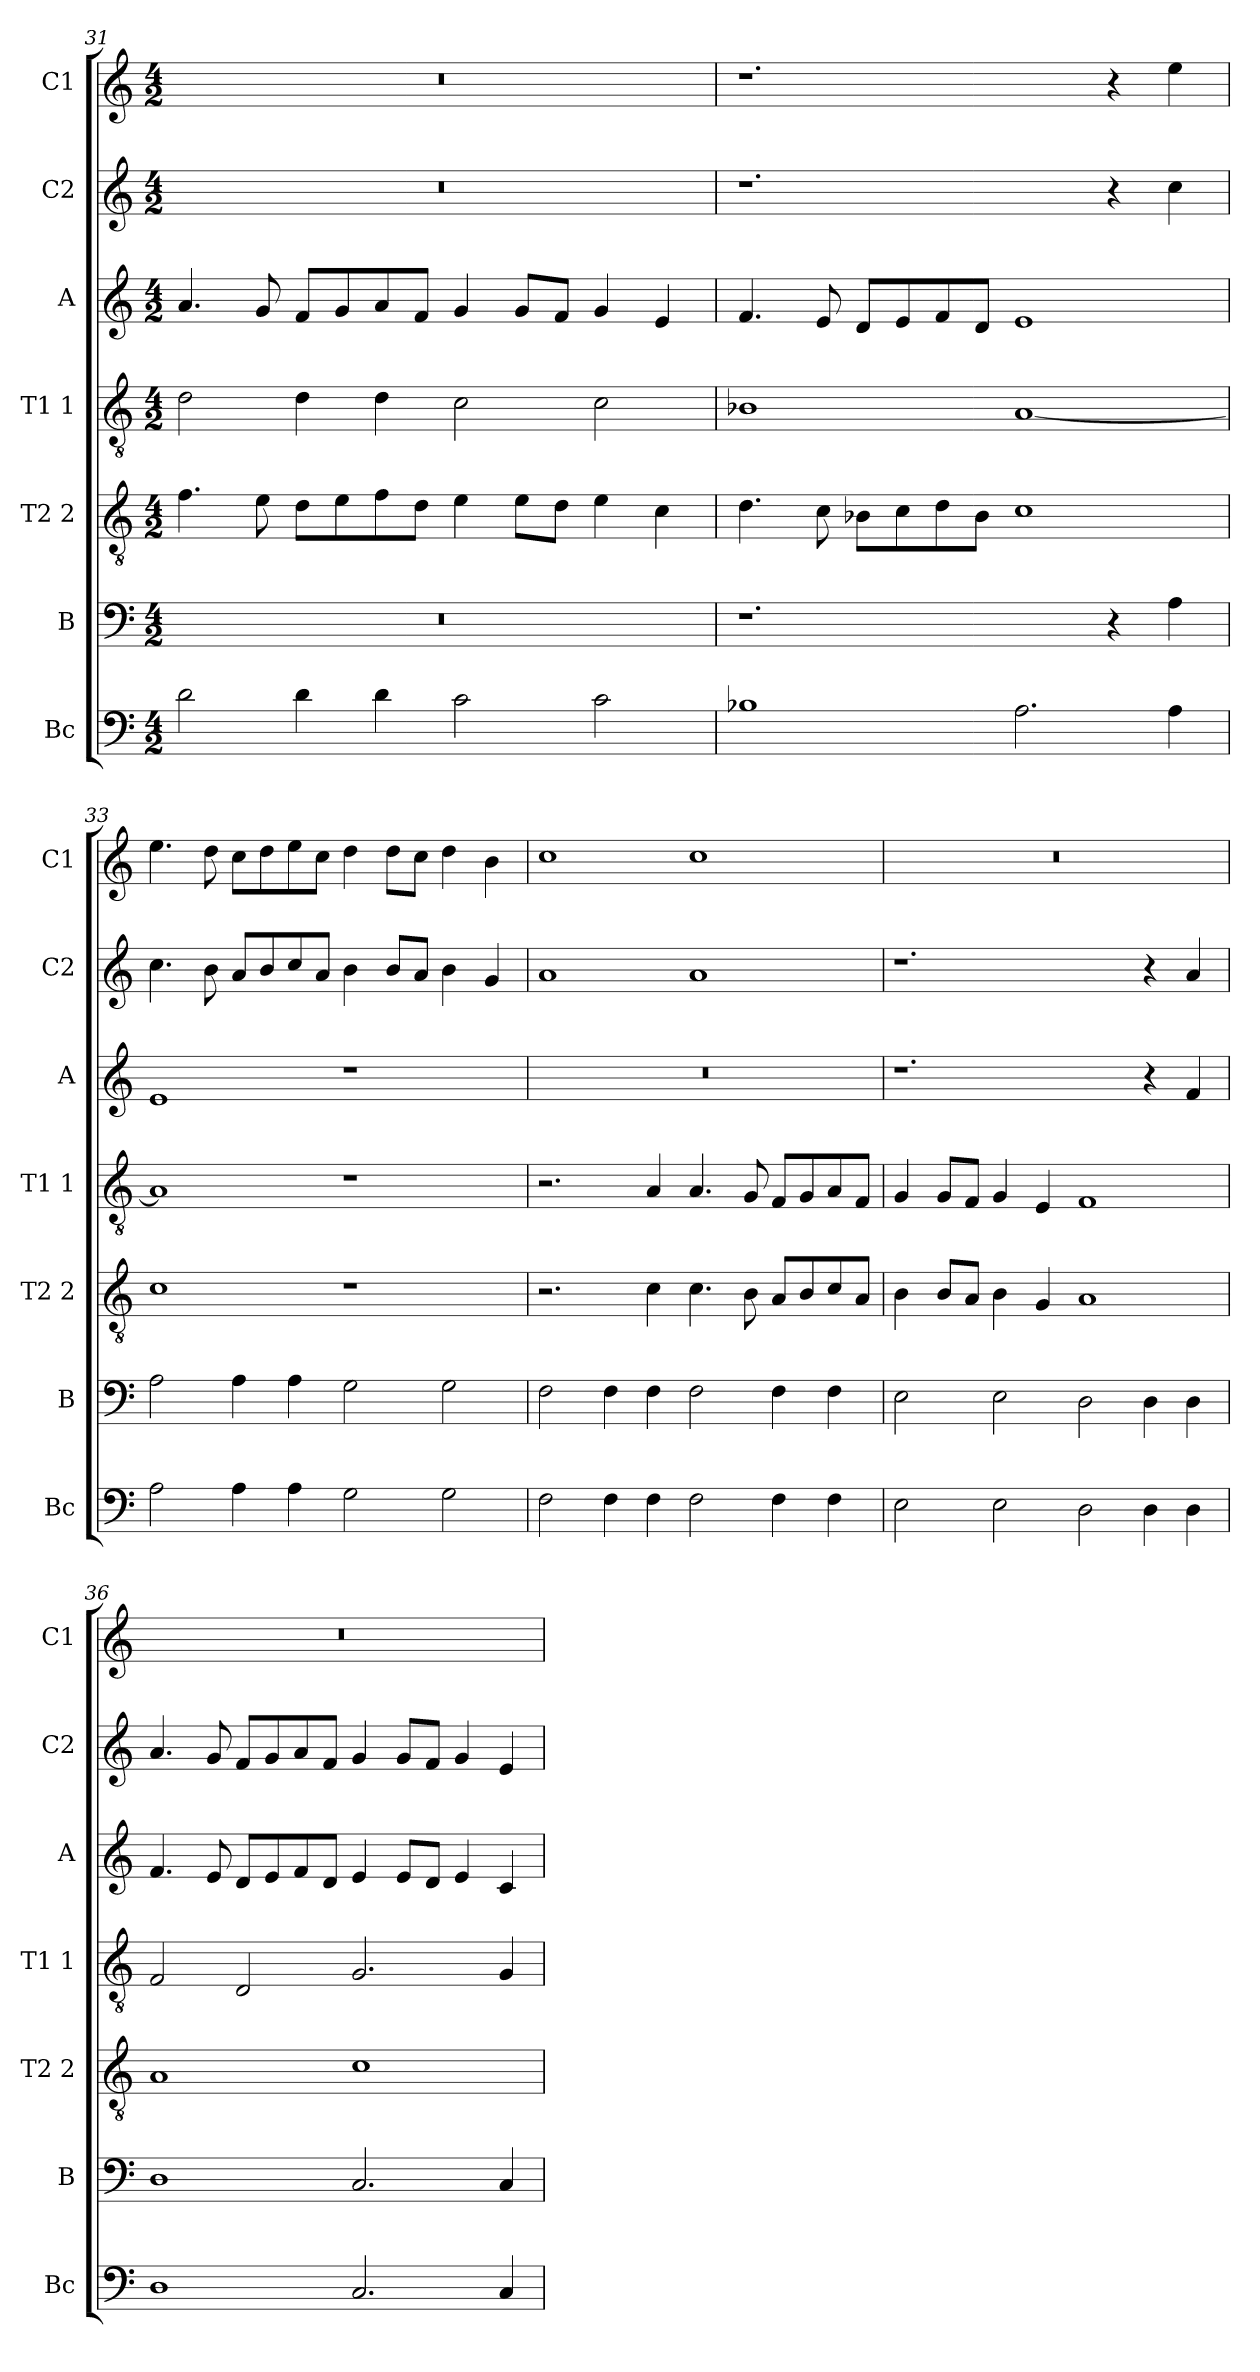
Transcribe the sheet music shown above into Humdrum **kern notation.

**kern	**kern	**kern	**kern	**kern	**kern	**kern
*part7	*part6	*part5	*part4	*part3	*part2	*part1
*staff7	*staff6	*staff5	*staff4	*staff3	*staff2	*staff1
*I"Bc	*I"B	*I"T2 2	*I"T1 1	*I"A	*I"C2	*I"C1
*I'Bc	*I'B	*I'T2 2	*I'T1 1	*I'A	*I'C2	*I'C1
*clefF4	*clefF4	*clefGv2	*clefGv2	*clefG2	*clefG2	*clefG2
*k[]	*k[]	*k[]	*k[]	*k[]	*k[]	*k[]
*M4/2	*M4/2	*M4/2	*M4/2	*M4/2	*M4/2	*M4/2
=31	=31	=31	=31	=31	=31	=31
2d\	0r	4.f\	2d\	4.a/	0r	0r
.	.	8e\	.	8g/	.	.
4d\	.	8d\L	4d\	8f/L	.	.
.	.	8e\	.	8g/	.	.
4d\	.	8f\	4d\	8a/	.	.
.	.	8d\J	.	8f/J	.	.
2c\	.	4e\	2c\	4g/	.	.
.	.	8e\L	.	8g/L	.	.
.	.	8d\J	.	8f/J	.	.
2c\	.	4e\	2c\	4g/	.	.
.	.	4c\	.	4e/	.	.
=32	=32	=32	=32	=32	=32	=32
1B-X	1.r	4.d\	1B-X	4.f/	1.r	1.r
.	.	8c\	.	8e/	.	.
.	.	8B-X\L	.	8d/L	.	.
.	.	8c\	.	8e/	.	.
.	.	8d\	.	8f/	.	.
.	.	8B-\J	.	8d/J	.	.
2.A\	.	1c	[1A	1e	.	.
.	4r	.	.	.	4r	4r
4A\	4A\	.	.	.	4cc\	4ee\
!!LO:PB:g=z
=33	=33	=33	=33	=33	=33	=33
2A\	2A\	1c	1A]	1e	4.cc\	4.ee\
.	.	.	.	.	8b\	8dd\
4A\	4A\	.	.	.	8a/L	8cc\L
.	.	.	.	.	8b/	8dd\
4A\	4A\	.	.	.	8cc/	8ee\
.	.	.	.	.	8a/J	8cc\J
2G\	2G\	1r	1r	1r	4b\	4dd\
.	.	.	.	.	8b/L	8dd\L
.	.	.	.	.	8a/J	8cc\J
2G\	2G\	.	.	.	4b\	4dd\
.	.	.	.	.	4g/	4b\
=34	=34	=34	=34	=34	=34	=34
2F\	2F\	2.r	2.r	0r	1a	1cc
4F\	4F\	.	.	.	.	.
4F\	4F\	4c\	4A/	.	.	.
2F\	2F\	4.c\	4.A/	.	1a	1cc
.	.	8B\	8G/	.	.	.
4F\	4F\	8A/L	8F/L	.	.	.
.	.	8B/	8G/	.	.	.
4F\	4F\	8c/	8A/	.	.	.
.	.	8A/J	8F/J	.	.	.
=35	=35	=35	=35	=35	=35	=35
2E\	2E\	4B\	4G/	1.r	1.r	0r
.	.	8B/L	8G/L	.	.	.
.	.	8A/J	8F/J	.	.	.
2E\	2E\	4B\	4G/	.	.	.
.	.	4G/	4E/	.	.	.
2D\	2D\	1A	1F	.	.	.
4D\	4D\	.	.	4r	4r	.
4D\	4D\	.	.	4f/	4a/	.
!!LO:PB:g=z
=36	=36	=36	=36	=36	=36	=36
1D	1D	1A	2F/	4.f/	4.a/	0r
.	.	.	.	8e/	8g/	.
.	.	.	2D/	8d/L	8f/L	.
.	.	.	.	8e/	8g/	.
.	.	.	.	8f/	8a/	.
.	.	.	.	8d/J	8f/J	.
2.C/	2.C/	1c	2.G/	4e/	4g/	.
.	.	.	.	8e/L	8g/L	.
.	.	.	.	8d/J	8f/J	.
.	.	.	.	4e/	4g/	.
4C/	4C/	.	4G/	4c/	4e/	.
=	=	=	=	=	=	=
*-	*-	*-	*-	*-	*-	*-
